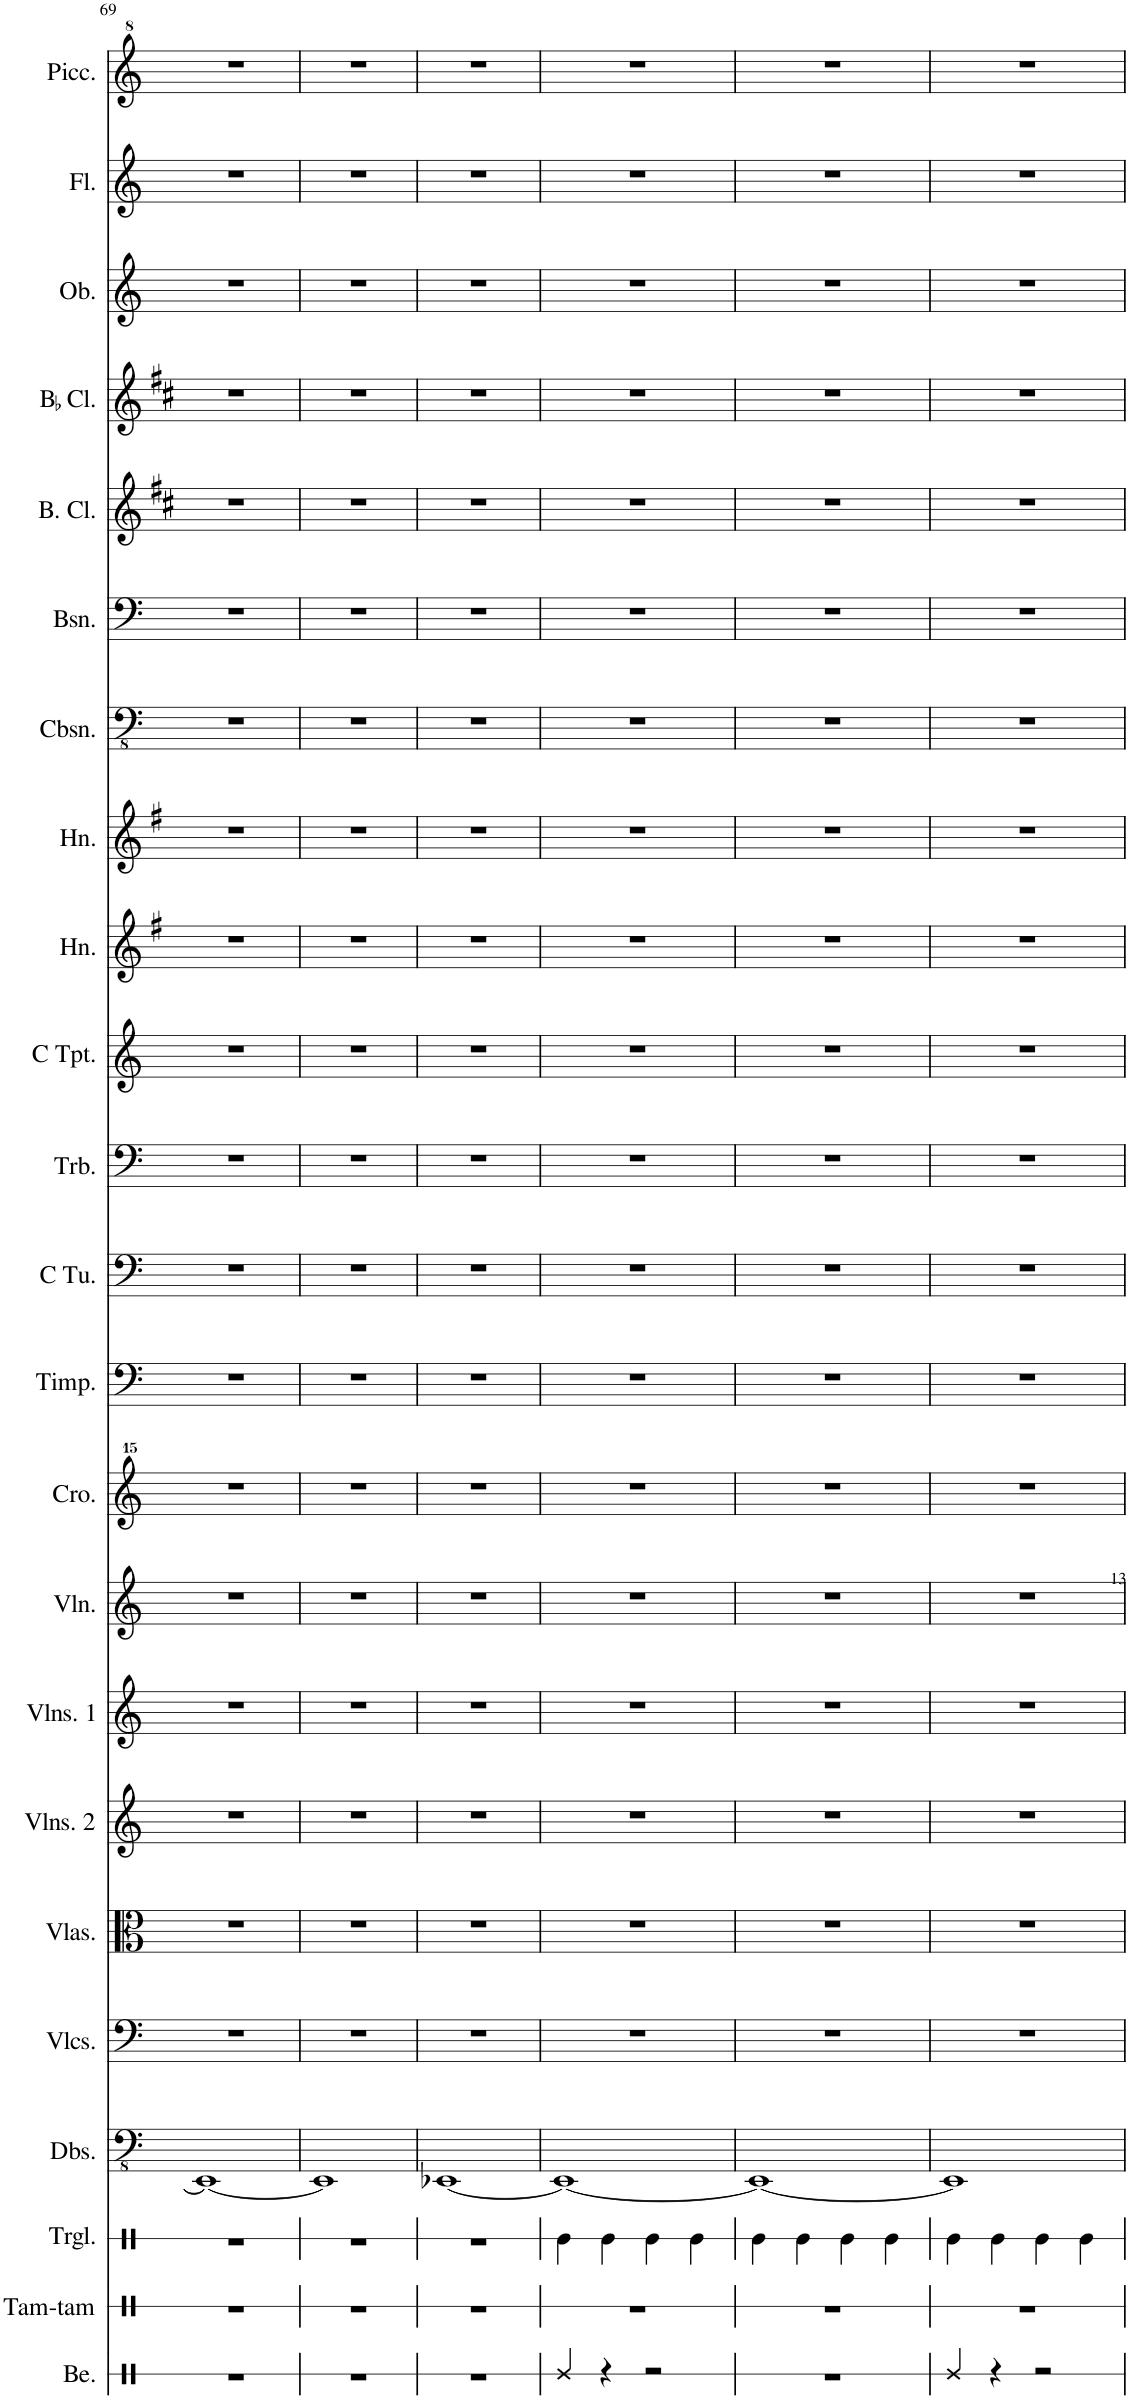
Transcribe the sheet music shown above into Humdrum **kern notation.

**kern	**kern	**kern	**kern	**kern	**kern	**kern	**kern	**kern	**kern	**kern	**kern	**kern	**kern	**kern	**kern	**kern	**kern	**kern	**kern	**kern	**kern	**kern
*part23	*part22	*part21	*part20	*part19	*part18	*part17	*part16	*part15	*part14	*part13	*part12	*part11	*part10	*part9	*part8	*part7	*part6	*part5	*part4	*part3	*part2	*part1
*staff23	*staff22	*staff21	*staff20	*staff19	*staff18	*staff17	*staff16	*staff15	*staff14	*staff13	*staff12	*staff11	*staff10	*staff9	*staff8	*staff7	*staff6	*staff5	*staff4	*staff3	*staff2	*staff1
*I"Bells	*I"Tam-tam	*I"Triangle	*I"Double Basses	*I"Violoncellos	*I"Violas	*I"Violins 2	*I"Violins 1	*I"Violin	*I"Crotales	*I"Timpani	*I"C Tuba	*I"Trombone	*I"C Trumpet	*I"Horn	*I"Horn	*I"Contrabassoon	*I"Bassoon	*I"Bass Clarinet	*I"BaccidentalFlat Clarinet	*I"Oboe	*I"Flute	*I"Piccolo
*I'Be.	*I'Tam-tam	*I'Trgl.	*I'Dbs.	*I'Vlcs.	*I'Vlas.	*I'Vlns. 2	*I'Vlns. 1	*I'Vln.	*I'Cro.	*I'Timp.	*I'C Tu.	*I'Trb.	*I'C Tpt.	*I'Hn.	*I'Hn.	*I'Cbsn.	*I'Bsn.	*I'B. Cl.	*I'BaccidentalFlat Cl.	*I'Ob.	*I'Fl.	*I'Picc.
!!LO:PB:g=z
*clefX	*clefX	*clefX	*clefFv4	*clefF4	*clefC3	*clefG2	*clefG2	*clefG2	*clefG^^2	*clefF4	*clefF4	*clefF4	*clefG2	*clefG2	*clefG2	*clefFv4	*clefF4	*clefG2	*clefG2	*clefG2	*clefG2	*clefG^2
*	*	*	*	*	*	*	*	*	*	*	*	*	*	*Trd4c7	*Trd4c7	*Trd7c12	*	*Trd8c14	*Trd1c2	*	*	*Trd-7c-12
*k[]	*k[]	*k[]	*k[]	*k[]	*k[]	*k[]	*k[]	*k[]	*k[]	*k[]	*k[]	*k[]	*k[]	*k[f#]	*k[f#]	*k[]	*k[]	*k[f#c#]	*k[f#c#]	*k[]	*k[]	*k[]
*M4/4	*M4/4	*M4/4	*M4/4	*M4/4	*M4/4	*M4/4	*M4/4	*M4/4	*M4/4	*M4/4	*M4/4	*M4/4	*M4/4	*M4/4	*M4/4	*M4/4	*M4/4	*M4/4	*M4/4	*M4/4	*M4/4	*M4/4
=69	=69	=69	=69	=69	=69	=69	=69	=69	=69	=69	=69	=69	=69	=69	=69	=69	=69	=69	=69	=69	=69	=69
1r	1r	1r	1EEE-_	1r	1r	1r	1r	1r	1r	1r	1r	1r	1r	1r	1r	1r	1r	1r	1r	1r	1r	1r
=70	=70	=70	=70	=70	=70	=70	=70	=70	=70	=70	=70	=70	=70	=70	=70	=70	=70	=70	=70	=70	=70	=70
1r	1r	1r	1EEE-]	1r	1r	1r	1r	1r	1r	1r	1r	1r	1r	1r	1r	1r	1r	1r	1r	1r	1r	1r
=71	=71	=71	=71	=71	=71	=71	=71	=71	=71	=71	=71	=71	=71	=71	=71	=71	=71	=71	=71	=71	=71	=71
1r	1r	1r	[1EEE-X	1r	1r	1r	1r	1r	1r	1r	1r	1r	1r	1r	1r	1r	1r	1r	1r	1r	1r	1r
=72	=72	=72	=72	=72	=72	=72	=72	=72	=72	=72	=72	=72	=72	=72	=72	=72	=72	=72	=72	=72	=72	=72
4Re/	1r	4Re\	1EEE-_	1r	1r	1r	1r	1r	1r	1r	1r	1r	1r	1r	1r	1r	1r	1r	1r	1r	1r	1r
4r	.	4Re\	.	.	.	.	.	.	.	.	.	.	.	.	.	.	.	.	.	.	.	.
2r	.	4Re\	.	.	.	.	.	.	.	.	.	.	.	.	.	.	.	.	.	.	.	.
.	.	4Re\	.	.	.	.	.	.	.	.	.	.	.	.	.	.	.	.	.	.	.	.
=73	=73	=73	=73	=73	=73	=73	=73	=73	=73	=73	=73	=73	=73	=73	=73	=73	=73	=73	=73	=73	=73	=73
1r	1r	4Re\	1EEE-_	1r	1r	1r	1r	1r	1r	1r	1r	1r	1r	1r	1r	1r	1r	1r	1r	1r	1r	1r
.	.	4Re\	.	.	.	.	.	.	.	.	.	.	.	.	.	.	.	.	.	.	.	.
.	.	4Re\	.	.	.	.	.	.	.	.	.	.	.	.	.	.	.	.	.	.	.	.
.	.	4Re\	.	.	.	.	.	.	.	.	.	.	.	.	.	.	.	.	.	.	.	.
=74	=74	=74	=74	=74	=74	=74	=74	=74	=74	=74	=74	=74	=74	=74	=74	=74	=74	=74	=74	=74	=74	=74
4Re/	1r	4Re\	1EEE-]	1r	1r	1r	1r	1r	1r	1r	1r	1r	1r	1r	1r	1r	1r	1r	1r	1r	1r	1r
4r	.	4Re\	.	.	.	.	.	.	.	.	.	.	.	.	.	.	.	.	.	.	.	.
2r	.	4Re\	.	.	.	.	.	.	.	.	.	.	.	.	.	.	.	.	.	.	.	.
.	.	4Re\	.	.	.	.	.	.	.	.	.	.	.	.	.	.	.	.	.	.	.	.
=	=	=	=	=	=	=	=	=	=	=	=	=	=	=	=	=	=	=	=	=	=	=
*-	*-	*-	*-	*-	*-	*-	*-	*-	*-	*-	*-	*-	*-	*-	*-	*-	*-	*-	*-	*-	*-	*-
